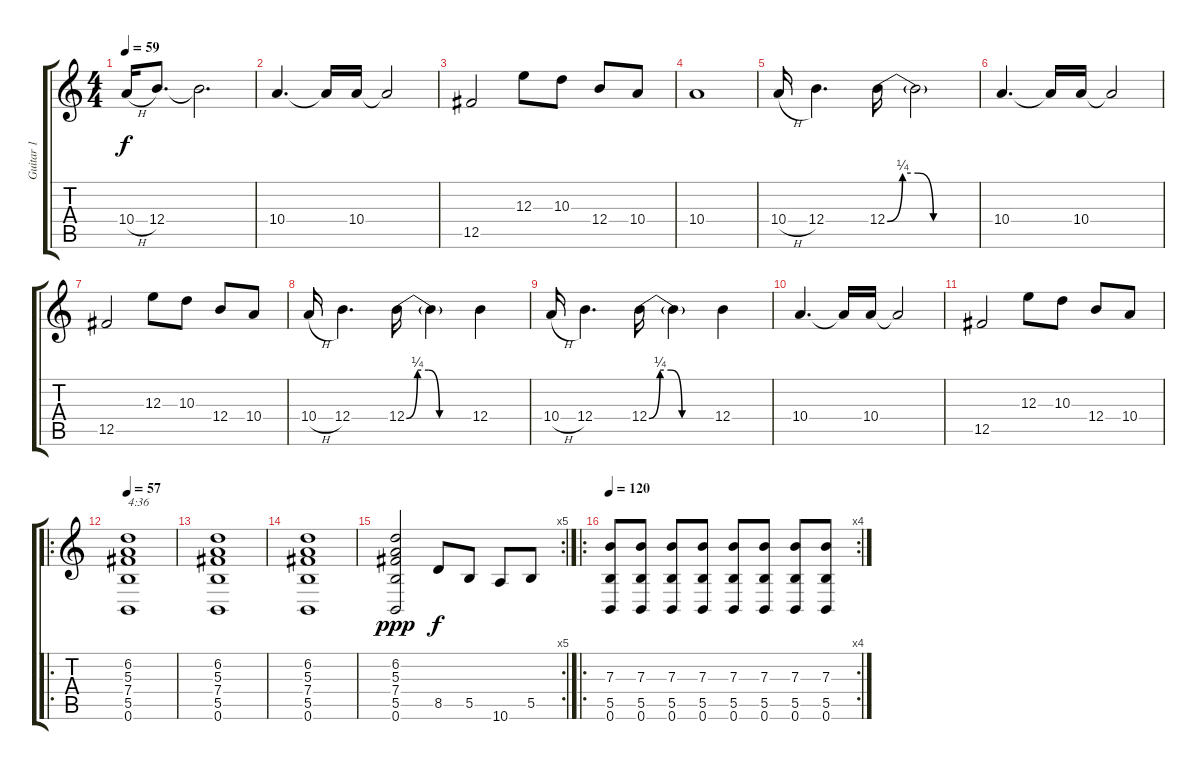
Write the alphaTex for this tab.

\track ("Guitar 1" "Guitar 1") {instrument distortionguitar}
\staff {score tabs}
\tuning (Db4 Ab3 E3 B2 Gb2 B1) {hide}
\ts (4 4)
\tempo 59
\clef g2
\ks c
10.4{h}.16{dy f} 12.4.8{d} 12.4{t}.2{d} |
10.4.4{d} 10.4{t}.16 10.4.16 10.4{t}.2 |
12.5.2 12.3.8 10.3.8 12.4.8 10.4.8 |
10.4.1 |
10.4{h}.16 12.4.4{d} 12.4{be (custom 0 0 10 1 20 1 30 0 60 0)}.16 12.4{t}.2 |
10.4.4{d} 10.4{t}.16 10.4.16 10.4{t}.2 |
12.5.2 12.3.8 10.3.8 12.4.8 10.4.8 |
10.4{h}.16 12.4.4{d} 12.4{be (custom 0 0 10 1 20 1 30 0 60 0)}.16 12.4{t}.4 12.4.4 |
10.4{h}.16 12.4.4{d} 12.4{be (custom 0 0 10 1 20 1 30 0 60 0)}.16 12.4{t}.4 12.4.4 |
10.4.4{d} 10.4{t}.16 10.4.16 10.4{t}.2 |
12.5.2 12.3.8 10.3.8 12.4.8 10.4.8 |
\ro
\tempo 57
(6.2 5.3 7.4 5.5 0.6).1{txt "4:36" instrument distortionguitar} |
(6.2 5.3 7.4 5.5 0.6).1 |
(6.2 5.3 7.4 5.5 0.6).1 |
\rc 5
(6.2 5.3 7.4 5.5 0.6).2{dy ppp} 8.5.8{dy f} 5.5.8 10.6.8 5.5.8 |
\ro
\rc 4
\tempo 120
(7.3 5.5 0.6).8 (7.3 5.5 0.6).8 (7.3 5.5 0.6).8 (7.3 5.5 0.6).8 (7.3 5.5 0.6).8 (7.3 5.5 0.6).8 (7.3 5.5 0.6).8 (7.3 5.5 0.6).8
